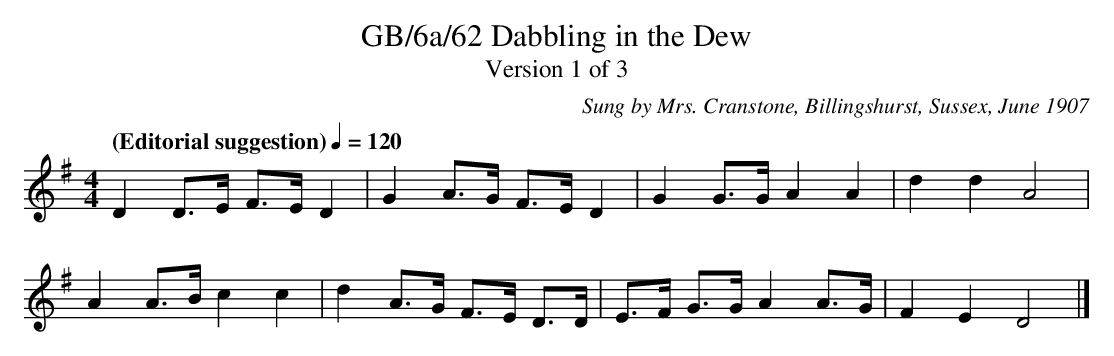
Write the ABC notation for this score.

X:1
T:GB/6a/62 Dabbling in the Dew
T:Version 1 of 3
C:Sung by Mrs. Cranstone, Billingshurst, Sussex, June 1907
M:4/4
L:1/8
K:Dmix
Q:"(Editorial suggestion)" 1/4=120
D2 D>E F>E D2 | G2 A>G F>E D2 | G2 G>G A2 A2 | d2 d2 A4 |
A2 A>B c2 c2 | d2 A>G F>E D>D | E>F G>G A2 A>G | F2 E2 D4 |]
